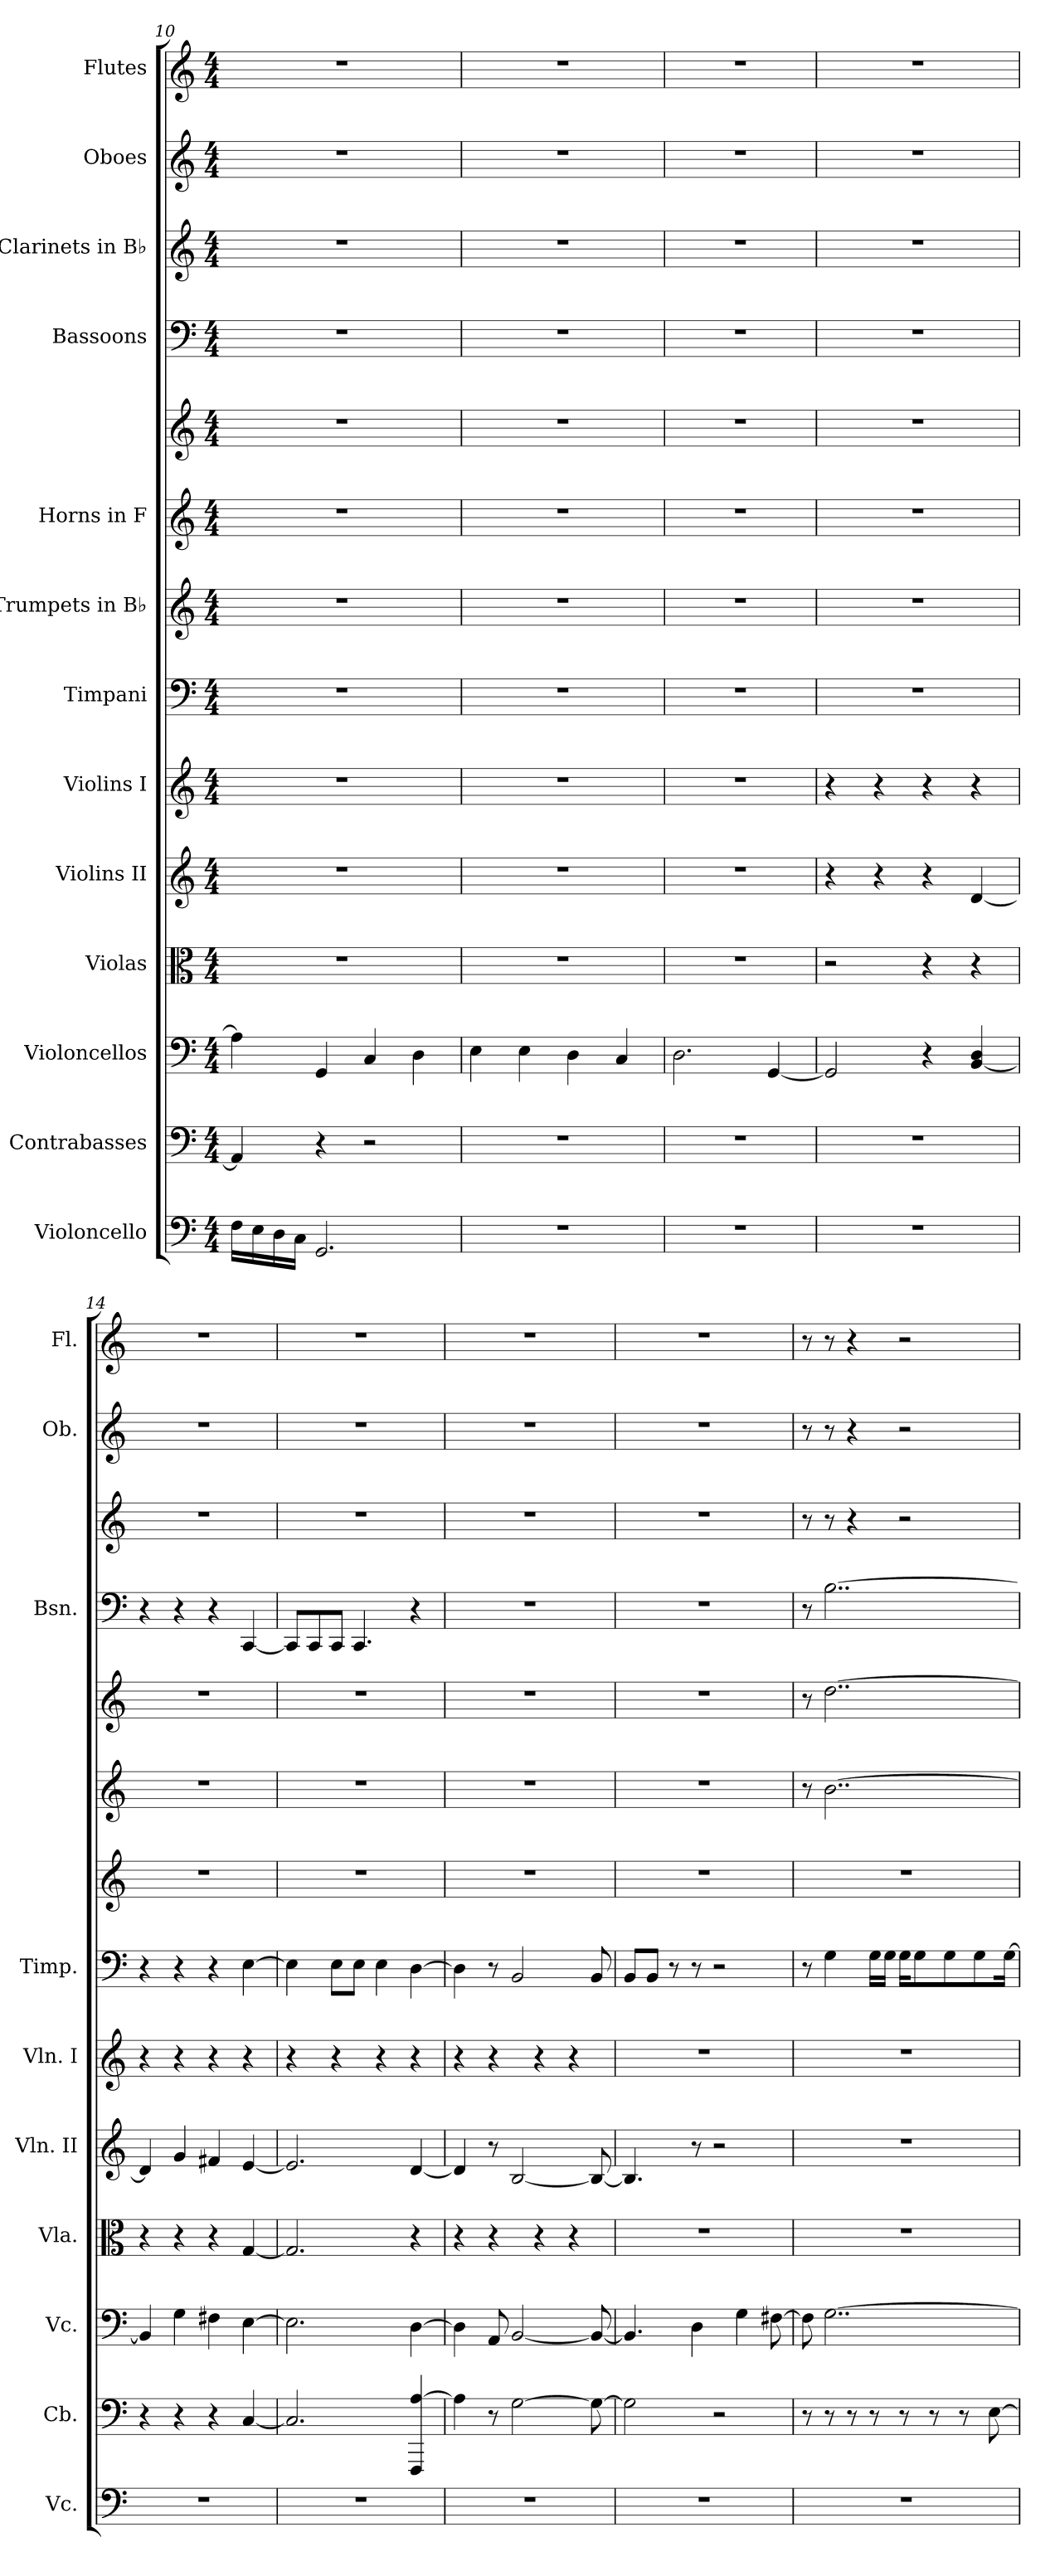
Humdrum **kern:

**kern	**kern	**kern	**kern	**kern	**kern	**kern	**kern	**kern	**kern	**kern	**kern	**kern	**kern
*part13	*part12	*part11	*part10	*part9	*part8	*part7	*part6	*part5	*part5	*part4	*part3	*part2	*part1
*staff14	*staff13	*staff12	*staff11	*staff10	*staff9	*staff8	*staff7	*staff6	*staff5	*staff4	*staff3	*staff2	*staff1
*I"Violoncello	*I"Contrabasses	*I"Violoncellos	*I"Violas	*I"Violins II	*I"Violins I	*I"Timpani	*I"Trumpets in B♭	*I"Horns in F	*	*I"Bassoons	*I"Clarinets in B♭	*I"Oboes	*I"Flutes
*I'Vc.	*I'Cb.	*I'Vc.	*I'Vla.	*I'Vln. II	*I'Vln. I	*I'Timp.	*	*	*	*I'Bsn.	*	*I'Ob.	*I'Fl.
*clefF4	*clefF4	*clefF4	*clefC3	*clefG2	*clefG2	*clefF4	*clefG2	*clefG2	*clefG2	*clefF4	*clefG2	*clefG2	*clefG2
*	*ITrd7c12	*	*	*	*	*	*ITrd1c2	*ITrd4c7	*ITrd4c7	*	*ITrd1c2	*	*
*k[]	*k[]	*k[]	*k[]	*k[]	*k[]	*k[]	*k[b-e-]	*k[b-]	*k[b-]	*k[]	*k[b-e-]	*k[]	*k[]
*M4/4	*M4/4	*M4/4	*M4/4	*M4/4	*M4/4	*M4/4	*M4/4	*M4/4	*M4/4	*M4/4	*M4/4	*M4/4	*M4/4
=10	=10	=10	=10	=10	=10	=10	=10	=10	=10	=10	=10	=10	=10
16F\LL	4AAA/]	4A\]	1r	1r	1r	1r	1r	1r	1r	1r	1r	1r	1r
16E\	.	.	.	.	.	.	.	.	.	.	.	.	.
16D\	.	.	.	.	.	.	.	.	.	.	.	.	.
16C\JJ	.	.	.	.	.	.	.	.	.	.	.	.	.
2.GG/	4r	4GG/	.	.	.	.	.	.	.	.	.	.	.
.	2r	4C/	.	.	.	.	.	.	.	.	.	.	.
.	.	4D\	.	.	.	.	.	.	.	.	.	.	.
!!LO:PB:g=z
=11	=11	=11	=11	=11	=11	=11	=11	=11	=11	=11	=11	=11	=11
1r	1r	4E\	1r	1r	1r	1r	1r	1r	1r	1r	1r	1r	1r
.	.	4E\	.	.	.	.	.	.	.	.	.	.	.
.	.	4D\	.	.	.	.	.	.	.	.	.	.	.
.	.	4C/	.	.	.	.	.	.	.	.	.	.	.
=12	=12	=12	=12	=12	=12	=12	=12	=12	=12	=12	=12	=12	=12
1r	1r	2.D\	1r	1r	1r	1r	1r	1r	1r	1r	1r	1r	1r
.	.	[4GG/	.	.	.	.	.	.	.	.	.	.	.
=13	=13	=13	=13	=13	=13	=13	=13	=13	=13	=13	=13	=13	=13
1r	1r	2GG/]	2r	4r	4r	1r	1r	1r	1r	1r	1r	1r	1r
.	.	.	.	4r	4r	.	.	.	.	.	.	.	.
.	.	4r	4r	4r	4r	.	.	.	.	.	.	.	.
.	.	[4BB/ 4D/	4r	[4d/	4r	.	.	.	.	.	.	.	.
=14	=14	=14	=14	=14	=14	=14	=14	=14	=14	=14	=14	=14	=14
1r	4r	4BB/]	4r	4d/]	4r	4r	1r	1r	1r	4r	1r	1r	1r
.	4r	4G\	4r	4g/	4r	4r	.	.	.	4r	.	.	.
.	4r	4F#X\	4r	4f#X/	4r	4r	.	.	.	4r	.	.	.
.	[4CC/	[4E\	[4G/	[4e/	4r	[4E\	.	.	.	[4CC/	.	.	.
=15	=15	=15	=15	=15	=15	=15	=15	=15	=15	=15	=15	=15	=15
1r	2.CC/]	2.E\]	2.G/]	2.e/]	4r	4E\]	1r	1r	1r	8CC/L]	1r	1r	1r
.	.	.	.	.	.	.	.	.	.	8CC/	.	.	.
.	.	.	.	.	4r	8E\L	.	.	.	8CC/J	.	.	.
.	.	.	.	.	.	8E\J	.	.	.	4.CC/	.	.	.
.	.	.	.	.	4r	4E\	.	.	.	.	.	.	.
.	4FFFF/ [4AA/	[4D\	4r	[4d/	4r	[4D\	.	.	.	4r	.	.	.
=16	=16	=16	=16	=16	=16	=16	=16	=16	=16	=16	=16	=16	=16
1r	4AA\]	4D\]	4r	4d/]	4r	4D\]	1r	1r	1r	1r	1r	1r	1r
.	8r	8AA/	4r	8r	4r	8r	.	.	.	.	.	.	.
.	[2GG\	[2BB/	.	[2B/	.	2BB/	.	.	.	.	.	.	.
.	.	.	4r	.	4r	.	.	.	.	.	.	.	.
.	.	.	4r	.	4r	.	.	.	.	.	.	.	.
.	8GG\_	8BB/_	.	8B/_	.	8BB/	.	.	.	.	.	.	.
=17	=17	=17	=17	=17	=17	=17	=17	=17	=17	=17	=17	=17	=17
1r	2GG\]	4.BB/]	1r	4.B/]	1r	8BB/L	1r	1r	1r	1r	1r	1r	1r
.	.	.	.	.	.	8BB/J	.	.	.	.	.	.	.
.	.	.	.	.	.	8r	.	.	.	.	.	.	.
.	.	4D\	.	8r	.	8r	.	.	.	.	.	.	.
.	2r	.	.	2r	.	2r	.	.	.	.	.	.	.
.	.	4G\	.	.	.	.	.	.	.	.	.	.	.
.	.	[8F#X\	.	.	.	.	.	.	.	.	.	.	.
!!LO:PB:g=z
=18	=18	=18	=18	=18	=18	=18	=18	=18	=18	=18	=18	=18	=18
1r	8r	8F#\]	1r	1r	1r	8r	1r	8r	8r	8r	8r	8r	8r
.	8r	[2..G\	.	.	.	4G\	.	[2..e\	[2..g\	[2..B\	8r	8r	8r
.	8r	.	.	.	.	.	.	.	.	.	4r	4r	4r
.	8r	.	.	.	.	16G\LL	.	.	.	.	.	.	.
.	.	.	.	.	.	16G\JJ	.	.	.	.	.	.	.
.	8r	.	.	.	.	16G\KL	.	.	.	.	2r	2r	2r
.	.	.	.	.	.	8G\	.	.	.	.	.	.	.
.	8r	.	.	.	.	.	.	.	.	.	.	.	.
.	.	.	.	.	.	8G\	.	.	.	.	.	.	.
.	8r	.	.	.	.	.	.	.	.	.	.	.	.
.	.	.	.	.	.	8G\	.	.	.	.	.	.	.
.	[8EE\	.	.	.	.	.	.	.	.	.	.	.	.
.	.	.	.	.	.	[16G\Jk	.	.	.	.	.	.	.
=	=	=	=	=	=	=	=	=	=	=	=	=	=
*-	*-	*-	*-	*-	*-	*-	*-	*-	*-	*-	*-	*-	*-
